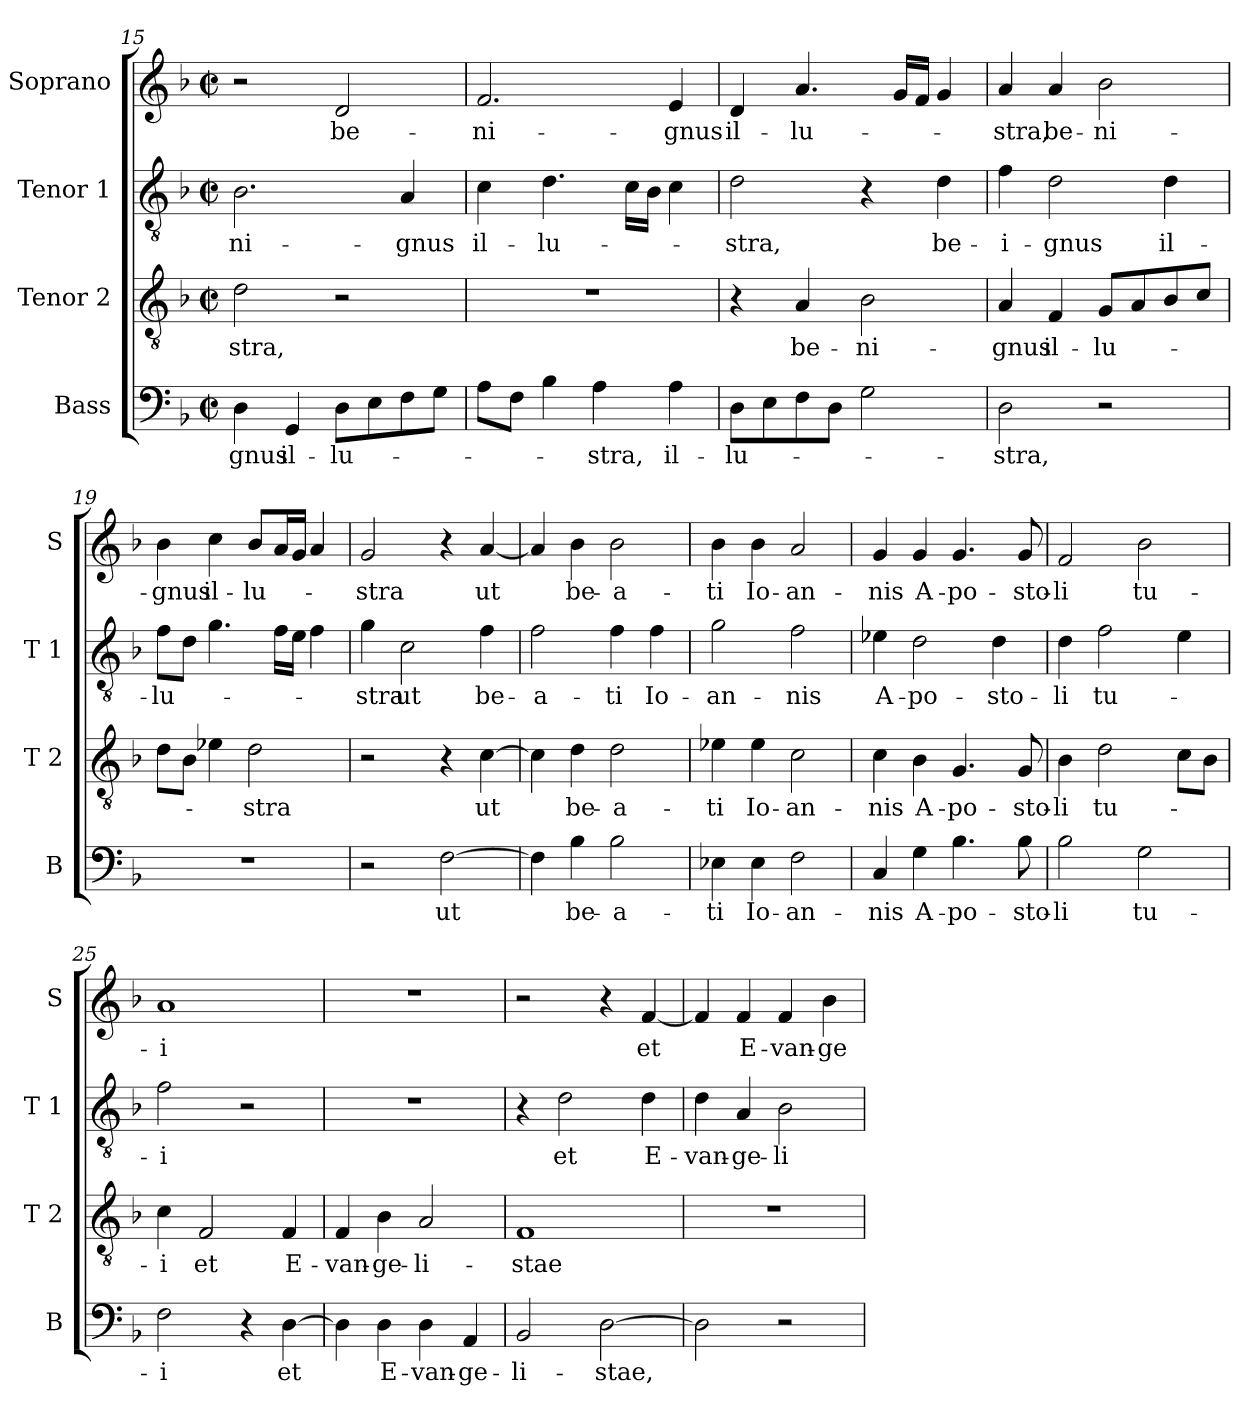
**kern	**text	**kern	**text	**kern	**text	**kern	**text
*part4	*part4	*part3	*part3	*part2	*part2	*part1	*part1
*staff4	*staff4	*staff3	*staff3	*staff2	*staff2	*staff1	*staff1
*I"Bass	*	*I"Tenor 2	*	*I"Tenor 1	*	*I"Soprano	*
*I'B	*	*I'T 2	*	*I'T 1	*	*I'S	*
*clefF4	*	*clefGv2	*	*clefGv2	*	*clefG2	*
*k[b-]	*	*k[b-]	*	*k[b-]	*	*k[b-]	*
*F:	*	*F:	*	*F:	*	*F:	*
*M2/2	*	*M2/2	*	*M2/2	*	*M2/2	*
*met(c|)	*	*met(c|)	*	*met(c|)	*	*met(c|)	*
=15	=15	=15	=15	=15	=15	=15	=15
!	!LO:LY:b	!	!LO:LY:b	!	!LO:LY:b	!	!
4D\	-gnus	2d\	-stra,	2.B-\	-ni-	2r	.
!	!LO:LY:b	!	!	!	!	!	!
4GG/	il-	.	.	.	.	.	.
!	!LO:LY:b	!	!	!	!	!	!LO:LY:b
8D\L	-lu-	2r	.	.	.	2d/	be-
8E\	.	.	.	.	.	.	.
!	!	!	!	!	!LO:LY:b	!	!
8F\	.	.	.	4A/	-gnus	.	.
8G\J	.	.	.	.	.	.	.
=16	=16	=16	=16	=16	=16	=16	=16
!	!	!	!	!	!LO:LY:b	!	!LO:LY:b
8A\L	.	1r	.	4c\	il-	2.f/	-ni-
8F\J	.	.	.	.	.	.	.
!	!	!	!	!	!LO:LY:b	!	!
4B-\	.	.	.	4.d\	-lu-	.	.
!	!LO:LY:b	!	!	!	!	!	!
4A\	-stra,	.	.	.	.	.	.
.	.	.	.	16c\LL	.	.	.
.	.	.	.	16B-\JJ	.	.	.
!	!LO:LY:b	!	!	!	!	!	!LO:LY:b
4A\	il-	.	.	4c\	.	4e/	-gnus
=17	=17	=17	=17	=17	=17	=17	=17
!	!LO:LY:b	!	!	!	!LO:LY:b	!	!LO:LY:b
8D\L	-lu-	4r	.	2d\	-stra,	4d/	il-
8E\	.	.	.	.	.	.	.
!	!	!	!LO:LY:b	!	!	!	!LO:LY:b
8F\	.	4A/	be-	.	.	4.a/	-lu-
8D\J	.	.	.	.	.	.	.
!	!	!	!LO:LY:b	!	!	!	!
2G\	.	2B-\	-ni-	4r	.	.	.
.	.	.	.	.	.	16g/LL	.
.	.	.	.	.	.	16f/JJ	.
!	!	!	!	!	!LO:LY:b	!	!
.	.	.	.	4d\	be-	4g/	.
=18	=18	=18	=18	=18	=18	=18	=18
!	!LO:LY:b	!	!LO:LY:b	!	!LO:LY:b	!	!LO:LY:b
2D\	-stra,	4A/	-gnus	4f\	-i-	4a/	-stra,
!	!	!	!LO:LY:b	!	!LO:LY:b	!	!LO:LY:b
.	.	4F/	il-	2d\	-gnus	4a/	be-
!	!	!	!LO:LY:b	!	!	!	!LO:LY:b
2r	.	8G/L	-lu-	.	.	2b-\	-ni-
.	.	8A/	.	.	.	.	.
!	!	!	!	!	!LO:LY:b	!	!
.	.	8B-/	.	4d\	il-	.	.
.	.	8c/J	.	.	.	.	.
!!LO:PB:g=z
=19	=19	=19	=19	=19	=19	=19	=19
!	!	!	!	!	!LO:LY:b	!	!LO:LY:b
1r	.	8d\L	.	8f\L	-lu-	4b-\	-gnus
.	.	8B-\J	.	8d\J	.	.	.
!	!	!	!	!	!	!	!LO:LY:b
.	.	4e-X\	.	4.g\	.	4cc\	il-
!	!	!	!LO:LY:b	!	!	!	!LO:LY:b
.	.	2d\	-stra	.	.	8b-/L	-lu-
.	.	.	.	16f\LL	.	16a/L	.
.	.	.	.	16e\JJ	.	16g/JJ	.
.	.	.	.	4f\	.	4a/	.
=20	=20	=20	=20	=20	=20	=20	=20
!	!	!	!	!	!LO:LY:b	!	!LO:LY:b
2r	.	2r	.	4g\	-stra	2g/	-stra
!	!	!	!	!	!LO:LY:b	!	!
.	.	.	.	2c\	ut	.	.
!	!LO:LY:b	!	!	!	!	!	!
[2F\	ut	4r	.	.	.	4r	.
!	!	!	!LO:LY:b	!	!LO:LY:b	!	!LO:LY:b
.	.	[4c\	ut	4f\	be-	[4a/	ut
=21	=21	=21	=21	=21	=21	=21	=21
!	!	!	!	!	!LO:LY:b	!	!
4F\]	.	4c\]	.	2f\	-a-	4a/]	.
!	!LO:LY:b	!	!LO:LY:b	!	!	!	!LO:LY:b
4B-\	be-	4d\	be-	.	.	4b-\	be-
!	!LO:LY:b	!	!LO:LY:b	!	!LO:LY:b	!	!LO:LY:b
2B-\	-a-	2d\	-a-	4f\	-ti	2b-\	-a-
!	!	!	!	!	!LO:LY:b	!	!
.	.	.	.	4f\	Io-	.	.
=22	=22	=22	=22	=22	=22	=22	=22
!	!LO:LY:b	!	!LO:LY:b	!	!LO:LY:b	!	!LO:LY:b
4E-X\	-ti	4e-X\	-ti	2g\	-an-	4b-\	-ti
!	!LO:LY:b	!	!LO:LY:b	!	!	!	!LO:LY:b
4E-\	Io-	4e-\	Io-	.	.	4b-\	Io-
!	!LO:LY:b	!	!LO:LY:b	!	!LO:LY:b	!	!LO:LY:b
2F\	-an-	2c\	-an-	2f\	-nis	2a/	-an-
=23	=23	=23	=23	=23	=23	=23	=23
!	!LO:LY:b	!	!LO:LY:b	!	!LO:LY:b	!	!LO:LY:b
4C/	-nis	4c\	-nis	4e-X\	A-	4g/	-nis
!	!LO:LY:b	!	!LO:LY:b	!	!LO:LY:b	!	!LO:LY:b
4G\	A-	4B-\	A-	2d\	-po-	4g/	A-
!	!LO:LY:b	!	!LO:LY:b	!	!	!	!LO:LY:b
4.B-\	-po-	4.G/	-po-	.	.	4.g/	-po-
!	!	!	!	!	!LO:LY:b	!	!
.	.	.	.	4d\	-sto-	.	.
!	!LO:LY:b	!	!LO:LY:b	!	!	!	!LO:LY:b
8B-\	-sto-	8G/	-sto-	.	.	8g/	-sto-
=24	=24	=24	=24	=24	=24	=24	=24
!	!LO:LY:b	!	!LO:LY:b	!	!LO:LY:b	!	!LO:LY:b
2B-\	-li	4B-\	-li	4d\	-li	2f/	-li
!	!	!	!LO:LY:b	!	!LO:LY:b	!	!
.	.	2d\	tu-	2f\	tu-	.	.
!	!LO:LY:b	!	!	!	!	!	!LO:LY:b
2G\	tu-	.	.	.	.	2b-\	tu-
.	.	8c\L	.	4e\	.	.	.
.	.	8B-\J	.	.	.	.	.
!!LO:LB:g=z
=25	=25	=25	=25	=25	=25	=25	=25
!	!LO:LY:b	!	!LO:LY:b	!	!LO:LY:b	!	!LO:LY:b
2F\	-i	4c\	-i	2f\	-i	1a	-i
!	!	!	!LO:LY:b	!	!	!	!
.	.	2F/	et	.	.	.	.
4r	.	.	.	2r	.	.	.
!	!LO:LY:b	!	!LO:LY:b	!	!	!	!
[4D\	et	4F/	E-	.	.	.	.
=26	=26	=26	=26	=26	=26	=26	=26
!	!	!	!LO:LY:b	!	!	!	!
4D\]	.	4F/	-van-	1r	.	1r	.
!	!LO:LY:b	!	!LO:LY:b	!	!	!	!
4D\	E-	4B-\	-ge-	.	.	.	.
!	!LO:LY:b	!	!LO:LY:b	!	!	!	!
4D\	-van-	2A/	-li-	.	.	.	.
!	!LO:LY:b	!	!	!	!	!	!
4AA/	-ge-	.	.	.	.	.	.
=27	=27	=27	=27	=27	=27	=27	=27
!	!LO:LY:b	!	!LO:LY:b	!	!	!	!
2BB-/	-li-	1F	-stae	4r	.	2r	.
!	!	!	!	!	!LO:LY:b	!	!
.	.	.	.	2d\	et	.	.
!	!LO:LY:b	!	!	!	!	!	!
[2D\	-stae,	.	.	.	.	4r	.
!	!	!	!	!	!LO:LY:b	!	!LO:LY:b
.	.	.	.	4d\	E-	[4f/	et
=28	=28	=28	=28	=28	=28	=28	=28
!	!	!	!	!	!LO:LY:b	!	!
2D\]	.	1r	.	4d\	-van-	4f/]	.
!	!	!	!	!	!LO:LY:b	!	!LO:LY:b
.	.	.	.	4A/	-ge-	4f/	E-
!	!	!	!	!	!LO:LY:b	!	!LO:LY:b
2r	.	.	.	2B-\	-li-	4f/	-van-
!	!	!	!	!	!	!	!LO:LY:b
.	.	.	.	.	.	4b-\	-ge-
=	=	=	=	=	=	=	=
*-	*-	*-	*-	*-	*-	*-	*-
